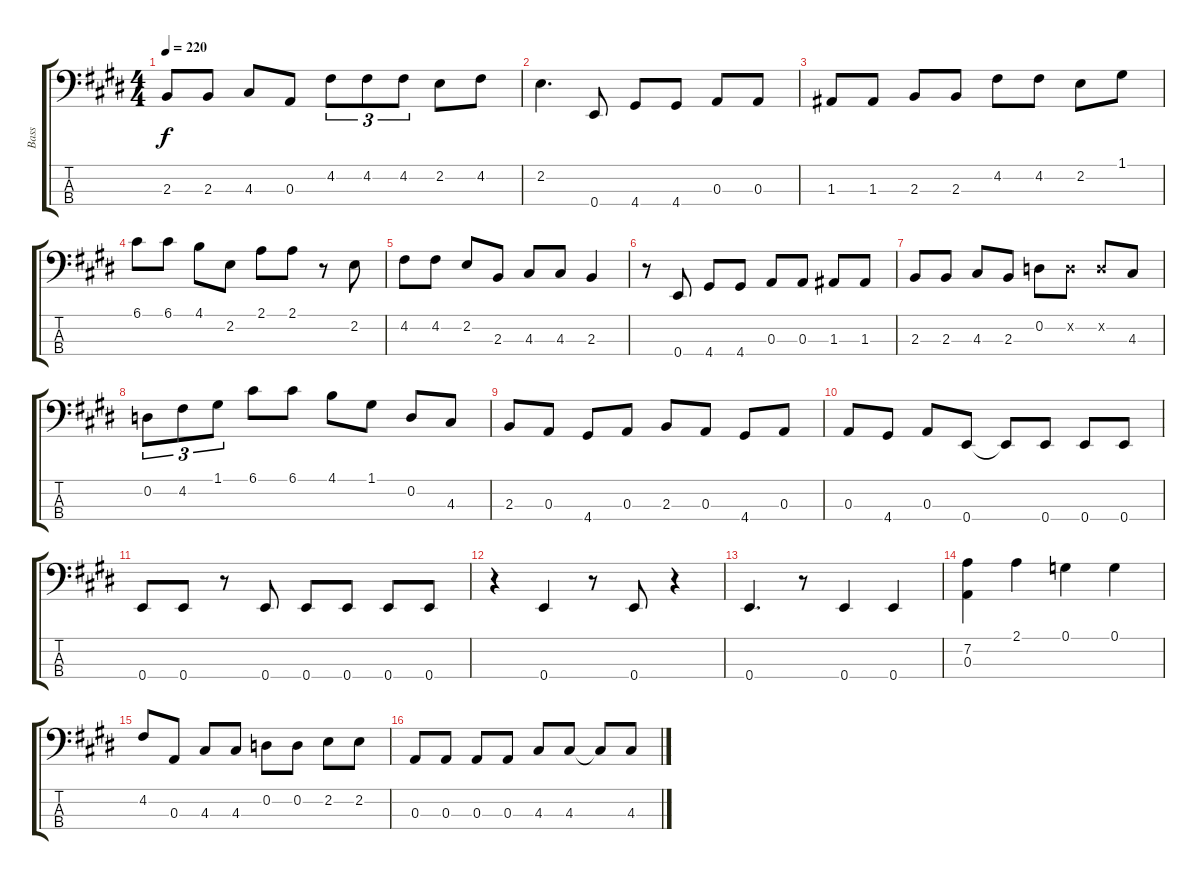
\track ("Bass" "Bass") {instrument electricbassfinger}
\staff {score tabs}
\tuning (G2 D2 A1 E1) {hide}
\ts (4 4)
\tempo 220
\clef f4
\ks e
2.3.8{dy f} 2.3.8 4.3.8 0.3.8 4.2.8{tu (3 2)} 4.2.8{tu (3 2)} 4.2.8{tu (3 2)} 2.2.8 4.2.8 |
2.2.4{d} 0.4.8 4.4.8 4.4.8 0.3.8 0.3.8 |
1.3.8 1.3.8 2.3.8 2.3.8 4.2.8 4.2.8 2.2.8 1.1.8 |
6.1.8 6.1.8 4.1.8 2.2.8 2.1.8 2.1.8 r.8 2.2.8 |
4.2.8 4.2.8 2.2.8 2.3.8 4.3.8 4.3.8 2.3.4 |
r.8 0.4.8 4.4.8 4.4.8 0.3.8 0.3.8 1.3.8 1.3.8 |
2.3.8 2.3.8 4.3.8 2.3.8 0.2.8 0.2{x}.8 0.2{x}.8 4.3.8 |
0.2.8{tu (3 2)} 4.2.8{tu (3 2)} 1.1.8{tu (3 2)} 6.1.8 6.1.8 4.1.8 1.1.8 0.2.8 4.3.8 |
2.3.8 0.3.8 4.4.8 0.3.8 2.3.8 0.3.8 4.4.8 0.3.8 |
0.3.8 4.4.8 0.3.8 0.4.8 0.4{t}.8 0.4.8 0.4.8 0.4.8 |
0.4.8 0.4.8 r.8 0.4.8 0.4.8 0.4.8 0.4.8 0.4.8 |
r.4 0.4.4 r.8 0.4.8 r.4 |
0.4.4{d} r.8 0.4.4 0.4.4 |
(7.2 0.3).4 2.1.4 0.1.4 0.1.4 |
4.2.8 0.3.8 4.3.8 4.3.8 0.2.8 0.2.8 2.2.8 2.2.8 |
0.3.8 0.3.8 0.3.8 0.3.8 4.3.8 4.3.8 4.3{t}.8 4.3.8
